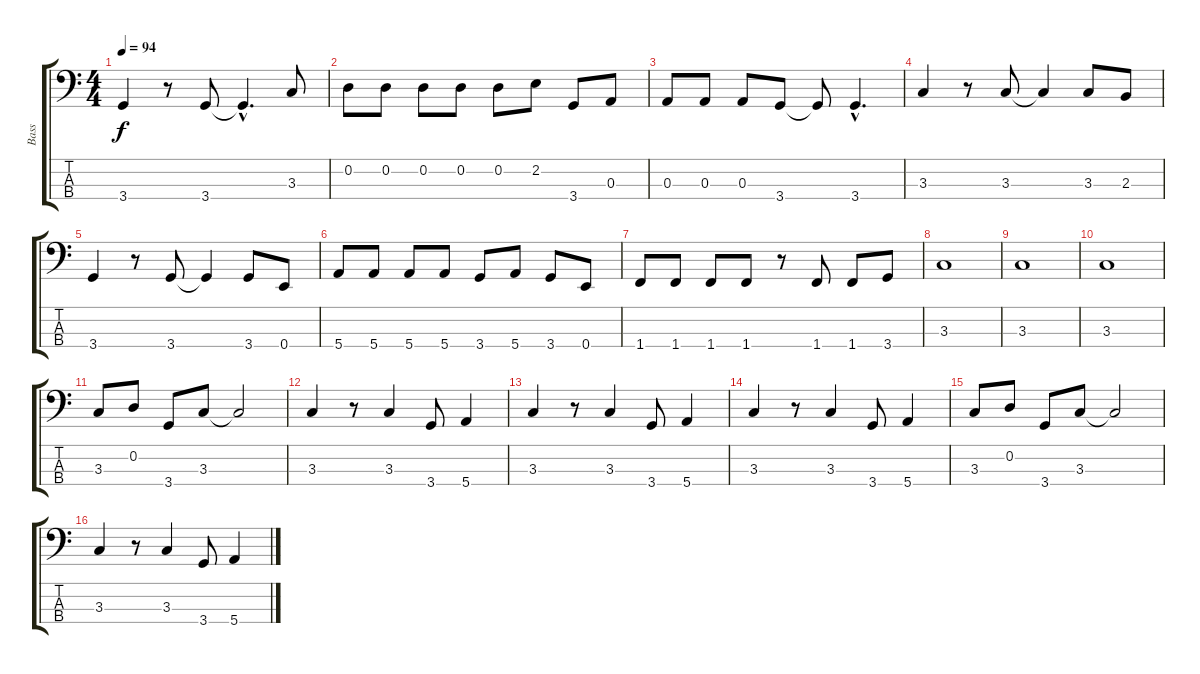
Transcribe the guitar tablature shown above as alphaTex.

\track ("Bass" "Bass") {instrument electricbassfinger}
\staff {score tabs}
\tuning (G2 D2 A1 E1) {hide}
\ts (4 4)
\tempo 94
\clef f4
\ks c
3.4.4{dy f} r.8 3.4.8 3.4{hac t}.4{d} 3.3.8 |
0.2.8 0.2.8 0.2.8 0.2.8 0.2.8 2.2.8 3.4.8 0.3.8 |
0.3.8 0.3.8 0.3.8 3.4.8 3.4{t}.8 3.4{hac}.4{d} |
3.3.4 r.8 3.3.8 3.3{t}.4 3.3.8 2.3.8 |
3.4.4 r.8 3.4.8 3.4{t}.4 3.4.8 0.4.8 |
5.4.8 5.4.8 5.4.8 5.4.8 3.4.8 5.4.8 3.4.8 0.4.8 |
1.4.8 1.4.8 1.4.8 1.4.8 r.8 1.4.8 1.4.8 3.4.8 |
3.3.1 |
3.3.1 |
3.3.1 |
3.3.8 0.2.8 3.4.8 3.3.8 3.3{t}.2 |
3.3.4 r.8 3.3.4 3.4.8 5.4.4 |
3.3.4 r.8 3.3.4 3.4.8 5.4.4 |
3.3.4 r.8 3.3.4 3.4.8 5.4.4 |
3.3.8 0.2.8 3.4.8 3.3.8 3.3{t}.2 |
3.3.4 r.8 3.3.4 3.4.8 5.4.4
